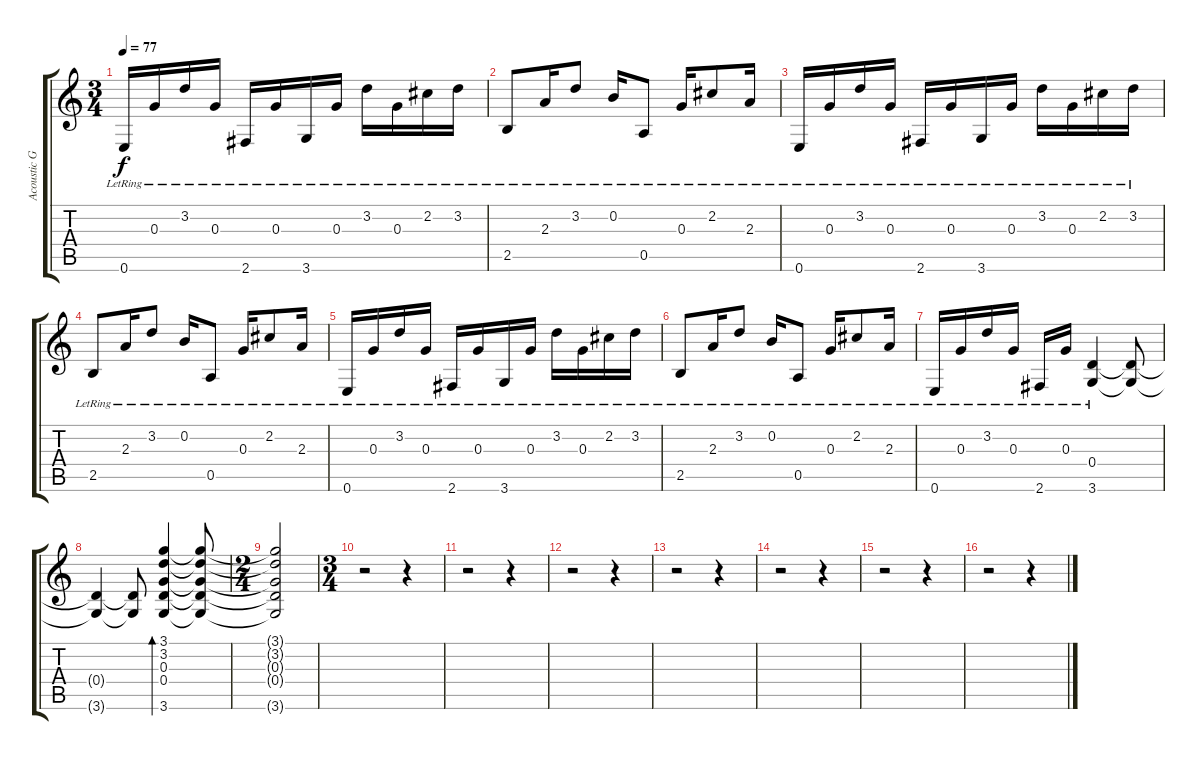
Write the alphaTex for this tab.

\track ("Acoustic Guitar" "Acoustic G") {instrument acousticguitarsteel}
\staff {score tabs}
\tuning (E4 B3 G3 D3 A2 E2) {hide}
\ts (3 4)
\tempo 77
\clef g2
\ks c
0.6{lr}.16{dy f} 0.3{lr}.16 3.2{lr}.16 0.3{lr}.16 2.6{lr}.16 0.3{lr}.16 3.6{lr}.16 0.3{lr}.16 3.2{lr}.16 0.3{lr}.16 2.2{lr}.16 3.2{lr}.16 |
2.5{lr}.8 2.3{lr}.16 3.2{lr}.8 0.2{lr}.16 0.5{lr}.8 0.3{lr}.16 2.2{lr}.8 2.3{lr}.16 |
0.6{lr}.16 0.3{lr}.16 3.2{lr}.16 0.3{lr}.16 2.6{lr}.16 0.3{lr}.16 3.6{lr}.16 0.3{lr}.16 3.2{lr}.16 0.3{lr}.16 2.2{lr}.16 3.2{lr}.16 |
2.5{lr}.8 2.3{lr}.16 3.2{lr}.8 0.2{lr}.16 0.5{lr}.8 0.3{lr}.16 2.2{lr}.8 2.3{lr}.16 |
0.6{lr}.16 0.3{lr}.16 3.2{lr}.16 0.3{lr}.16 2.6{lr}.16 0.3{lr}.16 3.6{lr}.16 0.3{lr}.16 3.2{lr}.16 0.3{lr}.16 2.2{lr}.16 3.2{lr}.16 |
2.5{lr}.8 2.3{lr}.16 3.2{lr}.8 0.2{lr}.16 0.5{lr}.8 0.3{lr}.16 2.2{lr}.8 2.3{lr}.16 |
0.6{lr}.16 0.3{lr}.16 3.2{lr}.16 0.3{lr}.16 2.6{lr}.16 0.3{lr}.16 (0.4 3.6{lr}).4 (0.4{t} 3.6{t}).8 |
(0.4{t} 3.6{t}).4 (0.4{t} 3.6{t}).8 (3.1 3.2 0.3 0.4 3.6).4{bd 240} (3.1{t} 3.2{t} 0.3{t} 0.4{t} 3.6{t}).8 |
\ts (2 4)
(3.1{t} 3.2{t} 0.3{t} 0.4{t} 3.6{t}).2 |
\ts (3 4)
r.2 r.4 |
r.2 r.4 |
r.2 r.4 |
r.2 r.4 |
r.2 r.4 |
r.2 r.4 |
r.2 r.4
